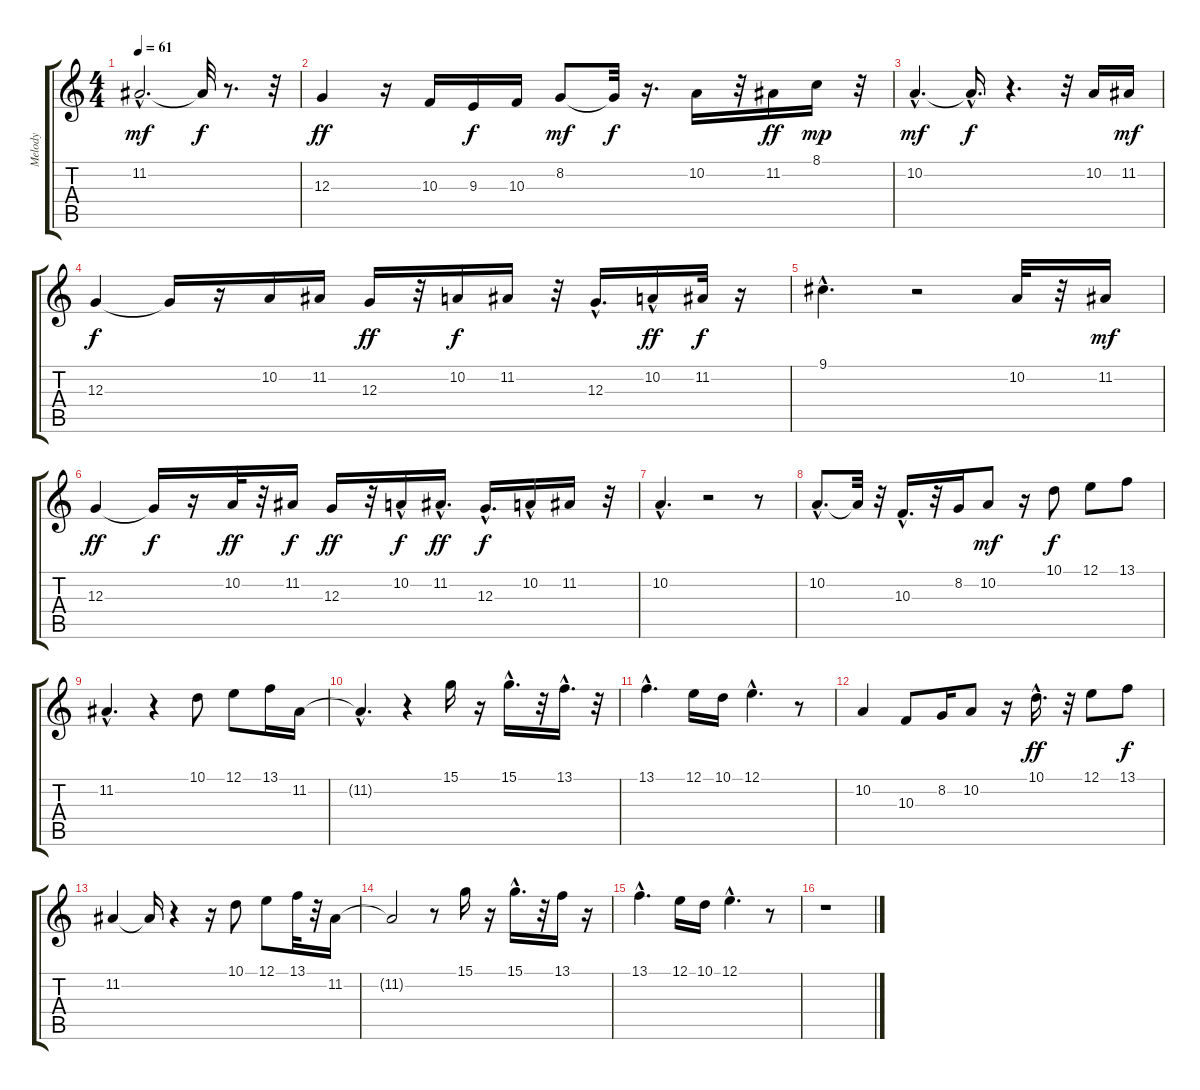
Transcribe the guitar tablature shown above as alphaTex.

\track ("Melody" "Melody") {instrument voiceoohs}
\staff {score tabs}
\tuning (E4 B3 G3 D3 A2 E2) {hide}
\ts (4 4)
\tempo 61
\clef g2
\ks c
11.2{hac}.2{d dy mf} 11.2{t}.32{dy f} r.8{d} r.32 |
12.3.4{dy ff} r.16 10.3.16 9.3.16{dy f} 10.3.16 8.2.8{dy mf} 8.2{t}.32{dy f} r.16{d} 10.2.16 r.32 11.2.16{dy ff} 8.1.16{dy mp} r.32 |
10.2{hac}.4{d dy mf} 10.2{hac t}.16{d dy f} r.4{d} r.32 10.2.16 11.2.16{dy mf} |
12.3.4{dy f} 12.3{t}.16 r.16 10.2.16 11.2.16 12.3.16{dy ff} r.32 10.2.16{dy f} 11.2.16 r.32 12.3{hac}.16{d} 10.2{hac}.16{dy ff} 11.2.32{dy f} r.16 |
9.1{hac}.4{d} r.2 10.2.32 r.32 11.2.16{dy mf} |
12.3.4{dy ff} 12.3{t}.16{dy f} r.16 10.2.32{dy ff} r.32 11.2.16{dy f} 12.3.16{dy ff} r.32 10.2{hac}.16{dy f} 11.2{hac}.16{d dy ff} 12.3{hac}.16{d dy f} 10.2{hac}.16 11.2.16 r.32 |
10.2{hac}.4{d} r.2 r.8 |
10.2{hac}.8{d} 10.2{t}.32 r.32 10.3{hac}.16{d} r.32 8.2.16 10.2.8{dy mf} r.16 10.1.8{dy f} 12.1.8 13.1.8 |
11.2{hac}.4{d} r.4 10.1.8 12.1.8 13.1.16 11.2.16 |
11.2{hac t}.4{d} r.4 15.1.16 r.16 15.1{hac}.16{d} r.32 13.1{hac}.16{d} r.32 |
13.1{hac}.4{d} 12.1.16 10.1.16 12.1{hac}.4{d} r.8 |
10.2.4 10.3.8 8.2.16 10.2.8 r.16 10.1{hac}.16{d dy ff} r.32 12.1.8 13.1.8{dy f} |
11.2.4 11.2{t}.16 r.4 r.16 10.1.8 12.1.8 13.1.32 r.32 11.2.16 |
11.2{t}.2 r.8 15.1.16 r.16 15.1{hac}.16{d} r.32 13.1.16 r.16 |
13.1{hac}.4{d} 12.1.16 10.1.16 12.1{hac}.4{d} r.8 |
r.1
